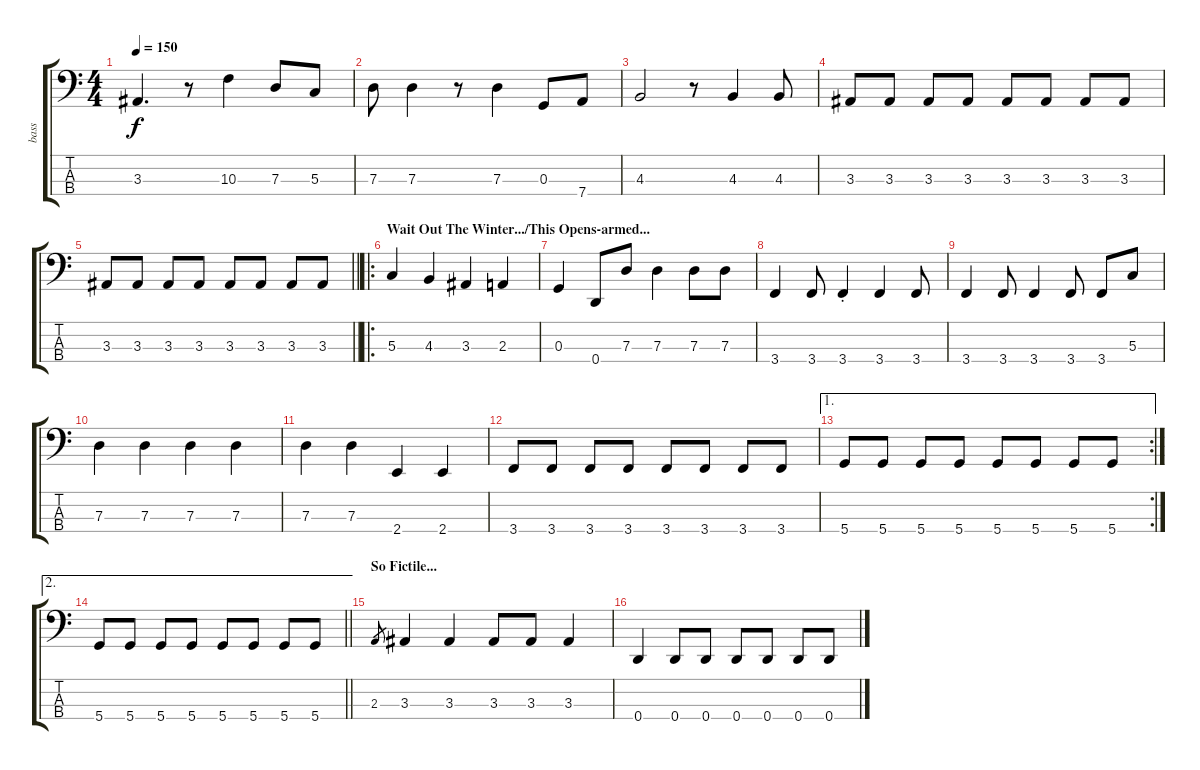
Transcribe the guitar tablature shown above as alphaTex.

\track ("bass" "bass") {instrument electricbassfinger}
\staff {score tabs}
\tuning (F2 C2 G1 D1) {hide}
\ts (4 4)
\tempo 150
\clef f4
\ks c
3.3.4{d dy f} r.8 10.3.4 7.3.8 5.3.8 |
7.3.8 7.3.4 r.8 7.3.4 0.3.8 7.4.8 |
4.3.2 r.8 4.3.4 4.3.8 |
3.3.8 3.3.8 3.3.8 3.3.8 3.3.8 3.3.8 3.3.8 3.3.8 |
\barLineRight lightlight
3.3.8 3.3.8 3.3.8 3.3.8 3.3.8 3.3.8 3.3.8 3.3.8 |
\ro
\section ("" "Wait Out The Winter.../This Opens-armed...")
5.3.4 4.3.4 3.3.4 2.3.4 |
0.3.4 0.4.8 7.3.8 7.3.4 7.3.8 7.3.8 |
3.4.4 3.4.8 3.4{st}.4 3.4.4 3.4.8 |
3.4.4 3.4.8 3.4.4 3.4.8 3.4.8 5.3.8 |
7.3.4 7.3.4 7.3.4 7.3.4 |
7.3.4 7.3.4 2.4.4 2.4.4 |
3.4.8 3.4.8 3.4.8 3.4.8 3.4.8 3.4.8 3.4.8 3.4.8 |
\ae 1
\rc 2
5.4.8 5.4.8 5.4.8 5.4.8 5.4.8 5.4.8 5.4.8 5.4.8 |
\ae 2
\barLineRight lightlight
5.4.8 5.4.8 5.4.8 5.4.8 5.4.8 5.4.8 5.4.8 5.4.8 |
\section ("" "So Fictile...")
2.3.8{gr} 3.3.4 3.3.4 3.3.8 3.3.8 3.3.4 |
0.4.4 0.4.8 0.4.8 0.4.8 0.4.8 0.4.8 0.4.8
